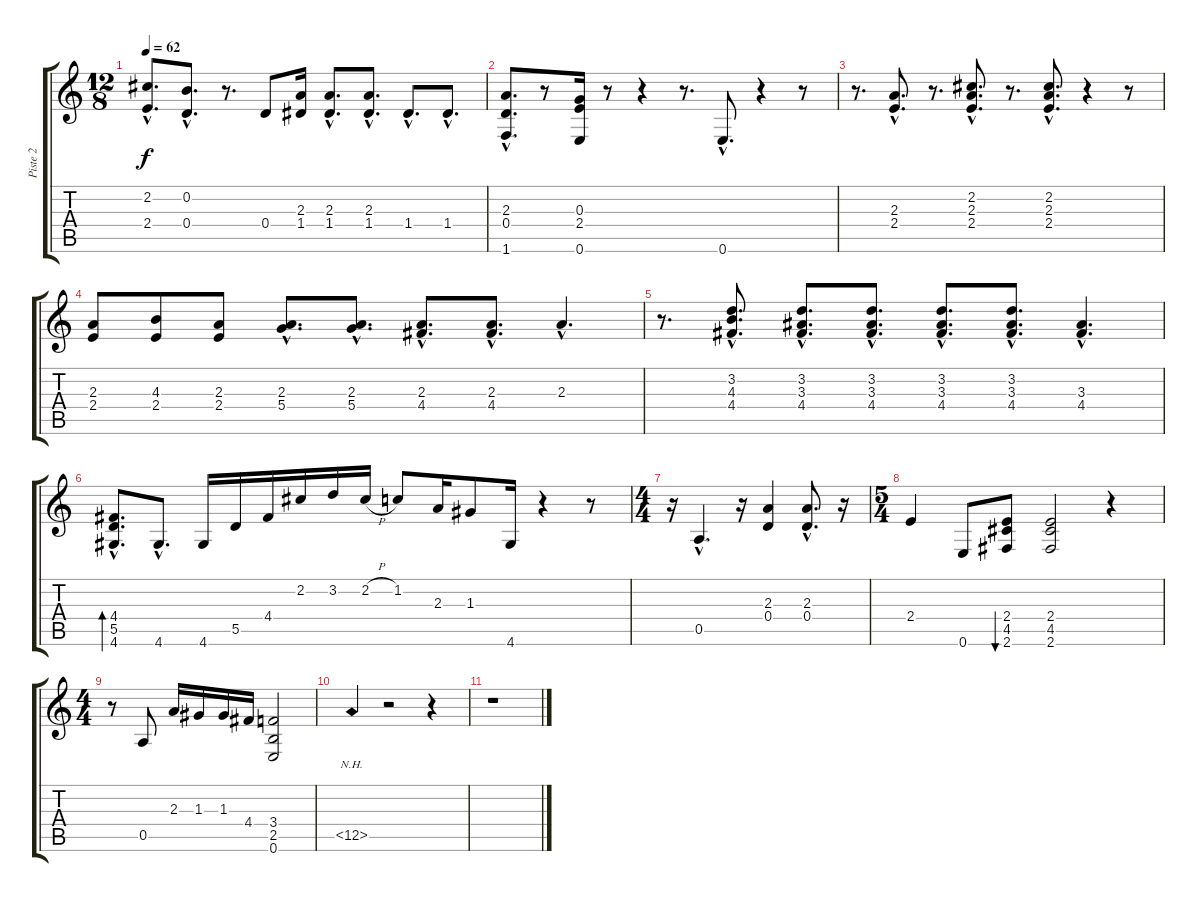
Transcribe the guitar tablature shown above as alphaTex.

\track ("Piste 2" "Piste 2") {instrument acousticguitarnylon}
\staff {score tabs}
\tuning (E4 B3 G3 D3 A2 E2) {hide}
\ts (12 8)
\tempo 62
\clef g2
\ks c
(2.2{hac} 2.4{hac}).8{d dy f} (0.2{hac} 0.4{hac}).8{d} r.8{d} 0.4.8 (2.3 1.4).16 (2.3{hac} 1.4{hac}).8{d} (2.3{hac} 1.4{hac}).8{d} 1.4{hac}.8{d} 1.4{hac}.8{d} |
(2.3{hac} 0.4{hac} 1.6{hac}).8{d} r.8 (0.3 2.4 0.6).16 r.8 r.4 r.8{d} 0.6{hac}.8{d} r.4 r.8 |
r.8{d} (2.3{hac} 2.4{hac}).8{d} r.8{d} (2.2{hac} 2.3{hac} 2.4{hac}).8{d} r.8{d} (2.2{hac} 2.3{hac} 2.4{hac}).8{d} r.4 r.8 |
(2.3 2.4).8 (4.3 2.4).8 (2.3 2.4).8 (2.3{hac} 5.4{hac}).8{d} (2.3{hac} 5.4{hac}).8{d} (2.3{hac} 4.4{hac}).8{d} (2.3{hac} 4.4{hac}).8{d} 2.3{hac}.4{d} |
r.8{d} (3.2{hac} 4.3{hac} 4.4{hac}).8{d} (3.2{hac} 3.3{hac} 4.4{hac}).8{d} (3.2{hac} 3.3{hac} 4.4{hac}).8{d} (3.2{hac} 3.3{hac} 4.4{hac}).8{d} (3.2{hac} 3.3{hac} 4.4{hac}).8{d} (3.3{hac} 4.4{hac}).4{d} |
(4.4{hac} 5.5{hac} 4.6{hac}).8{d bd 60} 4.6{hac}.8{d} 4.6.16 5.5.16 4.4.16 2.2.16 3.2.16 2.2{h}.16 1.2.8 2.3.16 1.3.8 4.6.16 r.4 r.8 |
\ts (4 4)
r.16 0.5{hac}.4{d} r.16 (2.3 0.4).4 (2.3{hac} 0.4{hac}).8{d} r.16 |
\ts (5 4)
2.4.4 0.6.8 (2.4 4.5 2.6).8{bu 60} (2.4 4.5 2.6).2 r.4 |
\ts (4 4)
r.8 0.5.8 2.3.16 1.3.16 1.3.16 4.4.16 (3.4 2.5 0.6).2 |
12.5{nh}.4 r.2 r.4 |
r.1
